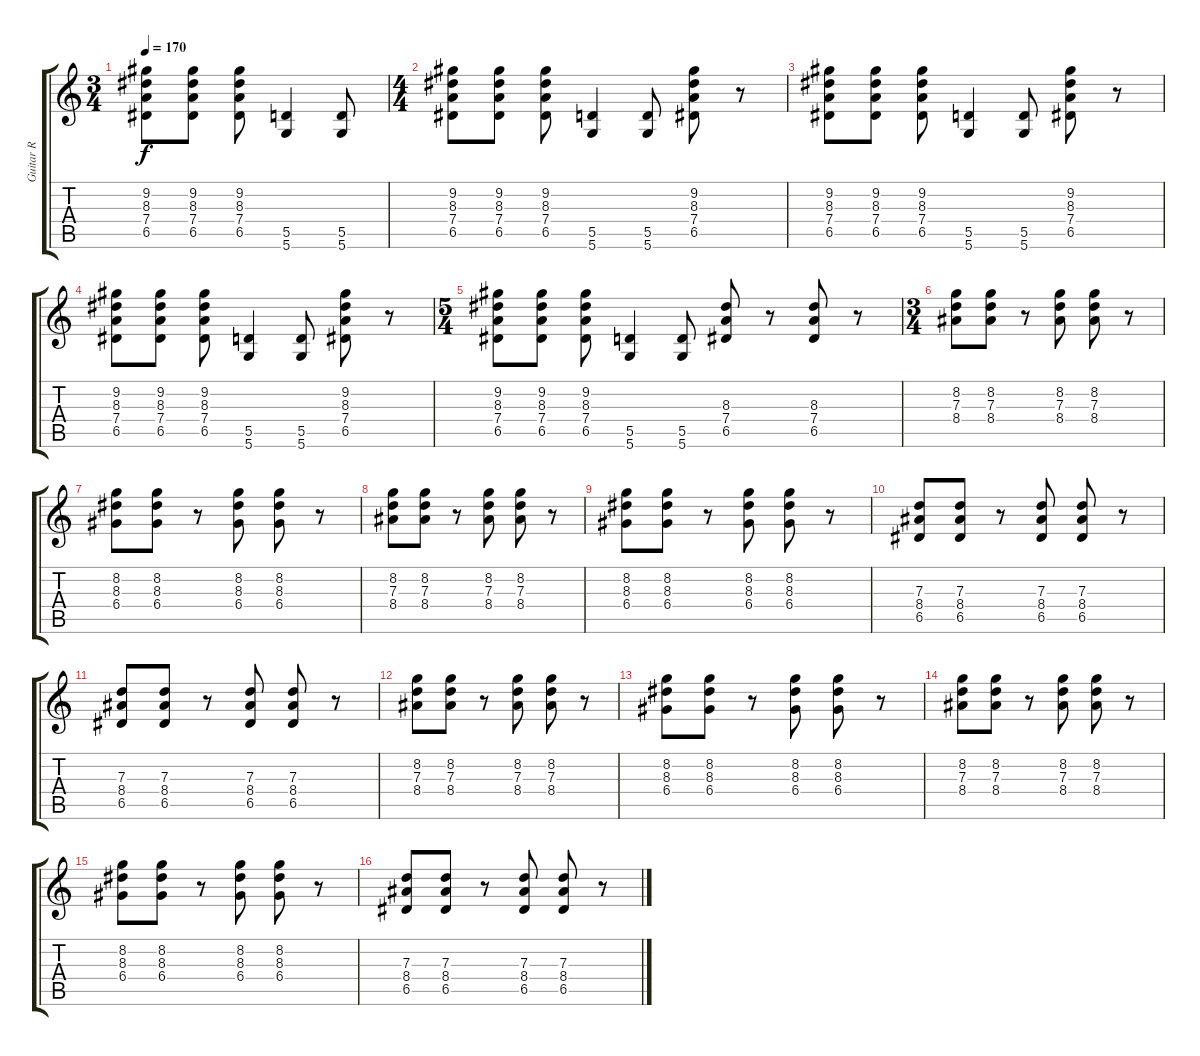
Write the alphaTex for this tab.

\track ("Guitar R" "Guitar R") {instrument overdrivenguitar}
\staff {score tabs}
\tuning (E4 B3 G3 D3 A2 D2) {hide}
\ts (3 4)
\tempo 170
\clef g2
\ks c
(9.2 8.3 7.4 6.5).8{dy f} (9.2 8.3 7.4 6.5).8 (9.2 8.3 7.4 6.5).8 (5.5 5.6).4 (5.5 5.6).8 |
\ts (4 4)
(9.2 8.3 7.4 6.5).8 (9.2 8.3 7.4 6.5).8 (9.2 8.3 7.4 6.5).8 (5.5 5.6).4 (5.5 5.6).8 (9.2 8.3 7.4 6.5).8 r.8 |
(9.2 8.3 7.4 6.5).8 (9.2 8.3 7.4 6.5).8 (9.2 8.3 7.4 6.5).8 (5.5 5.6).4 (5.5 5.6).8 (9.2 8.3 7.4 6.5).8 r.8 |
(9.2 8.3 7.4 6.5).8 (9.2 8.3 7.4 6.5).8 (9.2 8.3 7.4 6.5).8 (5.5 5.6).4 (5.5 5.6).8 (9.2 8.3 7.4 6.5).8 r.8 |
\ts (5 4)
(9.2 8.3 7.4 6.5).8 (9.2 8.3 7.4 6.5).8 (9.2 8.3 7.4 6.5).8 (5.5 5.6).4 (5.5 5.6).8 (8.3 7.4 6.5).8 r.8 (8.3 7.4 6.5).8 r.8 |
\ts (3 4)
(8.2 7.3 8.4).8 (8.2 7.3 8.4).8 r.8 (8.2 7.3 8.4).8 (8.2 7.3 8.4).8 r.8 |
(8.2 8.3 6.4).8 (8.2 8.3 6.4).8 r.8 (8.2 8.3 6.4).8 (8.2 8.3 6.4).8 r.8 |
(8.2 7.3 8.4).8 (8.2 7.3 8.4).8 r.8 (8.2 7.3 8.4).8 (8.2 7.3 8.4).8 r.8 |
(8.2 8.3 6.4).8 (8.2 8.3 6.4).8 r.8 (8.2 8.3 6.4).8 (8.2 8.3 6.4).8 r.8 |
(7.3 8.4 6.5).8 (7.3 8.4 6.5).8 r.8 (7.3 8.4 6.5).8 (7.3 8.4 6.5).8 r.8 |
(7.3 8.4 6.5).8 (7.3 8.4 6.5).8 r.8 (7.3 8.4 6.5).8 (7.3 8.4 6.5).8 r.8 |
(8.2 7.3 8.4).8 (8.2 7.3 8.4).8 r.8 (8.2 7.3 8.4).8 (8.2 7.3 8.4).8 r.8 |
(8.2 8.3 6.4).8 (8.2 8.3 6.4).8 r.8 (8.2 8.3 6.4).8 (8.2 8.3 6.4).8 r.8 |
(8.2 7.3 8.4).8 (8.2 7.3 8.4).8 r.8 (8.2 7.3 8.4).8 (8.2 7.3 8.4).8 r.8 |
(8.2 8.3 6.4).8 (8.2 8.3 6.4).8 r.8 (8.2 8.3 6.4).8 (8.2 8.3 6.4).8 r.8 |
(7.3 8.4 6.5).8 (7.3 8.4 6.5).8 r.8 (7.3 8.4 6.5).8 (7.3 8.4 6.5).8 r.8
